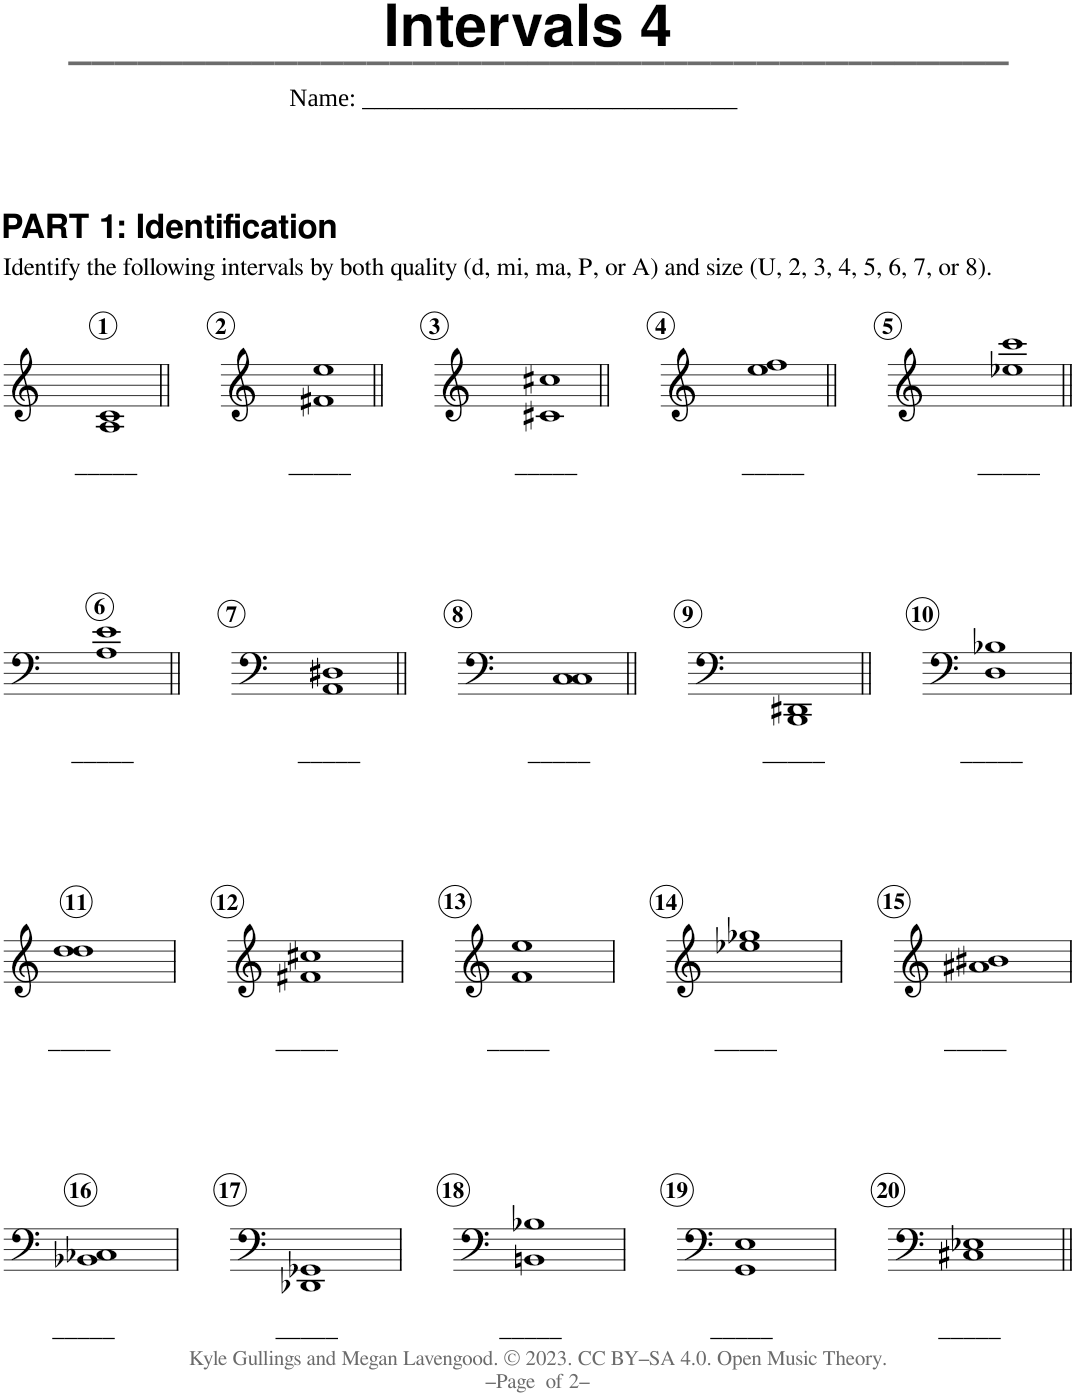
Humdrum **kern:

**kern
*part1
*staff1
*clefG2
*k[]
!!LO:REH:place=s1:a:B:cj:enc=circle:fs=11:t=1
=1
!LO:TX:b:t=_____
1A 1c
!!LO:REH:place=s1:a:B:cj:enc=circle:fs=11:t=2
=2||
!LO:TX:b:t=_____
1f#X 1ee
!!LO:REH:place=s1:a:B:cj:enc=circle:fs=11:t=3
=3||
!LO:TX:b:t=_____
1c#X 1cc#X
!!LO:REH:place=s1:a:B:cj:enc=circle:fs=11:t=4
=4||
!LO:TX:b:t=_____
1ee 1ff
!!LO:REH:place=s1:a:B:cj:enc=circle:fs=11:t=5
=5||
!LO:TX:b:t=_____
1ee-X 1ccc
!!LO:LB:g=z
!!LO:REH:place=s1:a:B:cj:enc=circle:fs=11:t=6
=6||
*clefF4
!LO:TX:b:t=_____
1A 1e
!!LO:REH:place=s1:a:B:cj:enc=circle:fs=11:t=7
=7||
!LO:TX:b:t=_____
1AA 1D#X
!!LO:REH:place=s1:a:B:cj:enc=circle:fs=11:t=8
=8||
!LO:TX:b:t=_____
1C 1C
!!LO:REH:place=s1:a:B:cj:enc=circle:fs=11:t=9
=9||
!LO:TX:b:t=_____
1BBB 1DD#X
!!LO:REH:place=s1:a:B:cj:enc=circle:fs=11:t=10
=10||
!LO:TX:b:t=_____
1D 1B-X
!!LO:LB:g=z
!!LO:REH:place=s1:a:B:cj:enc=circle:fs=11:t=11
=11
*clefG2
!LO:TX:b:t=_____
1dd 1dd
!!LO:REH:place=s1:a:B:cj:enc=circle:fs=11:t=12
=12
!LO:TX:b:t=_____
1f#X 1cc#X
!!LO:REH:place=s1:a:B:cj:enc=circle:fs=11:t=13
=13
!LO:TX:b:t=_____
1f 1ee
!!LO:REH:place=s1:a:B:cj:enc=circle:fs=11:t=14
=14
!LO:TX:b:t=_____
1ee-X 1gg-X
!!LO:REH:place=s1:a:B:cj:enc=circle:fs=11:t=15
=15
!LO:TX:b:t=_____
1a#X 1b#X
!!LO:LB:g=z
!!LO:REH:place=s1:a:B:cj:enc=circle:fs=11:t=16
=16
*clefF4
!LO:TX:b:t=_____
1BB-X 1C-X
!!LO:REH:place=s1:a:B:cj:enc=circle:fs=11:t=17
=17
!LO:TX:b:t=_____
1DD-X 1GG-X
!!LO:REH:place=s1:a:B:cj:enc=circle:fs=11:t=18
=18
!LO:TX:b:t=_____
1BBn 1B-X
!!LO:REH:place=s1:a:B:cj:enc=circle:fs=11:t=19
=19
!LO:TX:b:t=_____
1GG 1E
!!LO:REH:place=s1:a:B:cj:enc=circle:fs=11:t=20
=20
!LO:TX:b:t=_____
1C#X 1E-X
=||
*-
